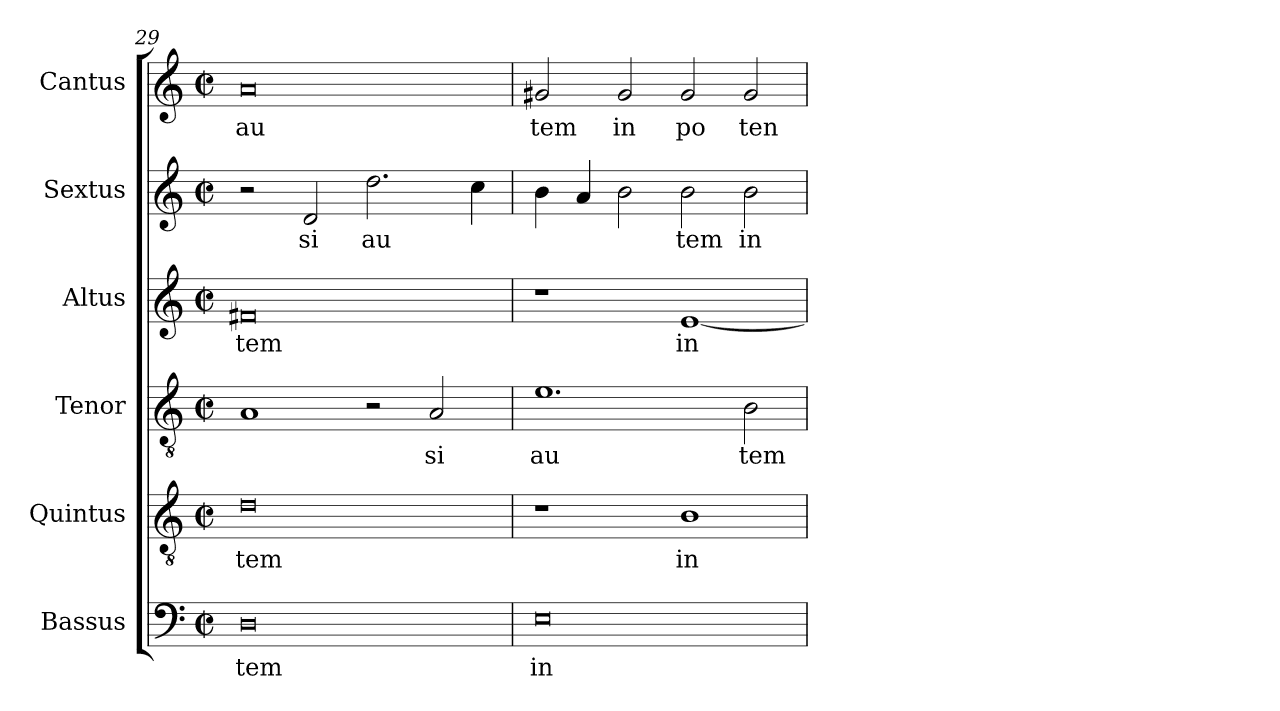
**kern	**text	**kern	**text	**kern	**text	**kern	**text	**kern	**text	**kern	**text
*part6	*part6	*part5	*part5	*part4	*part4	*part3	*part3	*part2	*part2	*part1	*part1
*staff6	*staff6	*staff5	*staff5	*staff4	*staff4	*staff3	*staff3	*staff2	*staff2	*staff1	*staff1
*I"Bassus	*	*I"Quintus	*	*I"Tenor	*	*I"Altus	*	*I"Sextus	*	*I"Cantus	*
*clefF4	*	*clefGv2	*	*clefGv2	*	*clefG2	*	*clefG2	*	*clefG2	*
*k[]	*	*k[]	*	*k[]	*	*k[]	*	*k[]	*	*k[]	*
*C:	*	*C:	*	*C:	*	*C:	*	*C:	*	*C:	*
*M2/2	*	*M2/2	*	*M2/2	*	*M2/2	*	*M2/2	*	*M2/2	*
*met(c|)	*	*met(c|)	*	*met(c|)	*	*met(c|)	*	*met(c|)	*	*met(c|)	*
=29	=29	=29	=29	=29	=29	=29	=29	=29	=29	=29	=29
!	!LO:LY:b:cj	!	!LO:LY:b:cj	!	!LO:LY:b	!	!LO:LY:b:cj	!	!	!	!LO:LY:b:cj
0D	tem	0d	-tem	1A	.	0f#X	tem	2r	.	0a	au
!	!	!	!	!	!	!	!	!	!LO:LY:b:cj	!	!
.	.	.	.	.	.	.	.	2d/	si	.	.
!	!	!	!	!	!	!	!	!	!LO:LY:b:cj	!	!
.	.	.	.	2r	.	.	.	2.dd\	au	.	.
!	!	!	!	!	!LO:LY:b	!	!	!	!	!	!
.	.	.	.	2A/	si	.	.	.	.	.	.
!	!	!	!	!	!	!	!	!	!LO:LY:b:cj	!	!
.	.	.	.	.	.	.	.	4cc\	.	.	.
!!LO:PB:g=z
=30	=30	=30	=30	=30	=30	=30	=30	=30	=30	=30	=30
!	!LO:LY:b:cj	!	!	!	!LO:LY:b	!	!	!	!LO:LY:b:cj	!	!LO:LY:b:cj
0E	in	1r	.	1.e	au	1r	.	4b\	.	2g#X/	tem
!	!	!	!	!	!	!	!	!	!LO:LY:b:cj	!	!
.	.	.	.	.	.	.	.	4a/	.	.	.
!	!	!	!	!	!	!	!	!	!LO:LY:b:cj	!	!LO:LY:b:cj
.	.	.	.	.	.	.	.	2b\	.	2g#/	in
!	!	!	!LO:LY:b:cj	!	!	!	!LO:LY:b:cj	!	!LO:LY:b:cj	!	!LO:LY:b:cj
.	.	1B	in	.	.	[<1e	in	2b\	tem	2g#/	po
!	!	!	!	!	!LO:LY:b	!	!	!	!LO:LY:b:cj	!	!LO:LY:b:cj
.	.	.	.	2B\	tem	.	.	2b\	in	2g#/	ten
=	=	=	=	=	=	=	=	=	=	=	=
*-	*-	*-	*-	*-	*-	*-	*-	*-	*-	*-	*-
